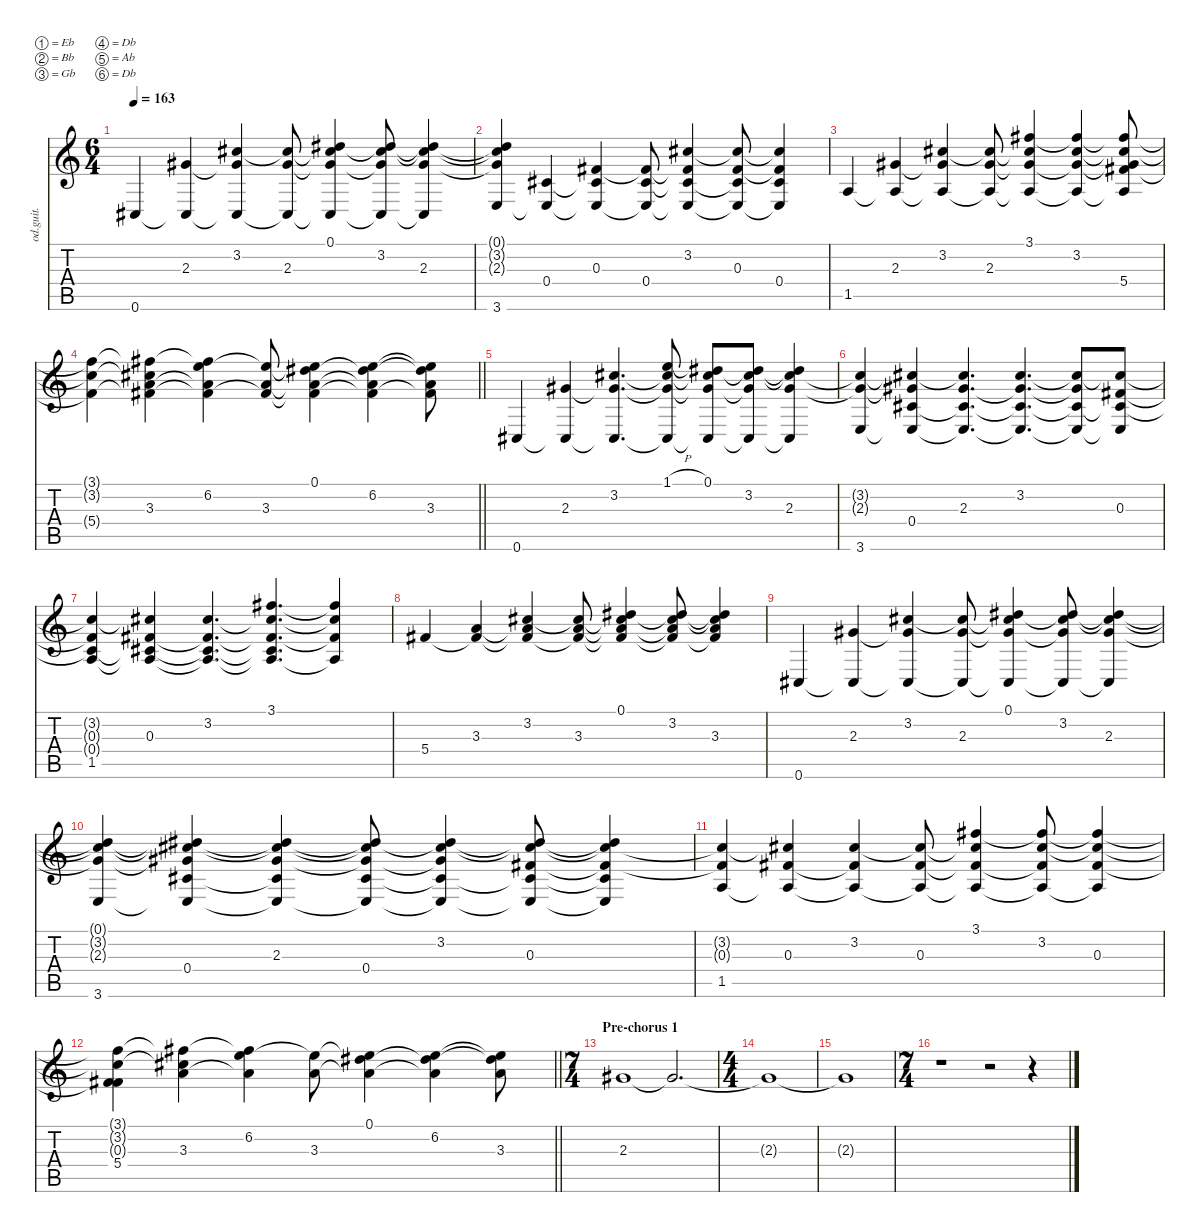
\defaultSystemsLayout 4
\hideDynamics
\bracketExtendMode nobrackets
\otherSystemsTrackNameOrientation horizontal
\track ("Clean Guitar/Solo Guitar" "od.guit.") {instrument overdrivenguitar}
\staff {score tabs}
\tuning (Eb4 Bb3 Gb3 Db3 Ab2 Db2)
\ts (6 4)
\tempo 163
\clef g2
\ks c
0.6{acc #}.4{dy f beam Up} (2.3{acc #} 0.6{t acc #}).4{beam Up} (3.2{acc #} 2.3{t acc #} 0.6{t acc #}).4{beam Up} (2.3{acc #} 3.2{t acc #} 0.6{t acc #}).8{beam Up} (0.1{acc #} 3.2{t acc #} 2.3{t acc #} 0.6{t acc #}).4{beam Up} (3.2{acc #} 2.3{t acc #} 0.1{t acc #} 0.6{t acc #}).8{beam Up} (0.1{t acc #} 3.2{t acc #} 2.3{acc #} 0.6{t acc #}).4{beam Up} |
(0.1{t acc #} 3.2{t acc #} 2.3{t acc #} 3.6).4{beam Up} (0.4{acc #} 3.6{t}).4{beam Up} (0.3{acc #} 0.4{t acc #} 3.6{t}).4{beam Up} (0.4{acc #} 0.3{t acc #} 3.6{t}).8{beam Up} (3.2{acc #} 0.3{t acc #} 0.4{t acc #} 3.6{t}).4{beam Up} (0.3{acc #} 0.4{t acc #} 3.2{t acc #} 3.6{t}).8{beam Up} (3.2{t acc #} 0.3{t acc #} 0.4{acc #} 3.6{t}).4{beam Up} |
1.5.4{beam Up} (2.3{acc #} 1.5{t}).4{beam Up} (3.2{acc #} 2.3{t acc #} 1.5{t}).4{beam Up} (2.3{acc #} 3.2{t acc #} 1.5{t}).8{beam Up} (3.1{acc #} 3.2{t acc #} 2.3{t acc #} 1.5{t}).4{beam Up} (3.1{t acc #} 3.2{acc #} 2.3{t acc #} 1.5{t}).4{beam Up} (3.1{t acc #} 3.2{t acc #} 2.3{t acc #} 5.4{acc #} 1.5{t}).8{beam Up} |
\barLineRight lightlight
(5.4{t acc #} 3.2{t acc #} 3.1{t acc #}).4{beam Down} (3.2{t acc #} 3.3 3.1{t acc #} 5.4{t acc #}).4{beam Down} (3.1{t acc #} 6.2 3.3{t} 5.4{t acc #}).4{beam Down} (6.2{t} 3.3 5.4{t acc #}).8{beam Up} (0.1{acc #} 6.2{t} 3.3{t} 5.4{t acc #}).4{beam Down} (0.1{t acc #} 6.2 3.3{t} 5.4{t acc #}).4{beam Down} (0.1{t acc #} 6.2{t} 3.3 5.4{t acc #}).8{beam Down} |
\section ("" "")
0.6{acc #}.4{beam Up} (2.3{acc #} 0.6{t acc #}).4{beam Up} (3.2{acc #} 2.3{t acc #} 0.6{t acc #}).4{d beam Up} (1.1{h} 3.2{t acc #} 2.3{t acc #} 0.6{t acc #}).8{beam Up} (0.1{acc #} 3.2{t acc #} 2.3{t acc #} 0.6{t acc #}).8{beam Up} (3.2{acc #} 2.3{t acc #} 0.6{t acc #} 0.1{t acc #}).8{beam Up} (0.1{t acc #} 3.2{t acc #} 2.3{acc #} 0.6{t acc #}).4{beam Up} |
(3.2{t acc #} 2.3{t acc #} 3.6).4{beam Up} (2.3{t acc #} 0.4{acc #} 3.2{t acc #} 3.6{t}).4{beam Up} (3.2{t acc #} 2.3{acc #} 0.4{t acc #} 3.6{t}).4{d beam Up} (3.2{acc #} 2.3{t acc #} 0.4{t acc #} 3.6{t}).4{d beam Up} (3.2{t acc #} 2.3{t acc #} 0.4{t acc #} 3.6{t}).8{beam Up} (3.2{t acc #} 0.3{acc #} 0.4{t acc #} 3.6{t}).8{beam Up} |
(0.3{t acc #} 1.5 3.2{t acc #} 0.4{t acc #}).4{beam Up} (3.2{t acc #} 0.3{acc #} 0.4{t acc #} 1.5{t}).4{beam Up} (3.2{acc #} 0.3{t acc #} 0.4{t acc #} 1.5{t}).4{d beam Up} (3.1{acc #} 3.2{t acc #} 0.3{t acc #} 0.4{t acc #} 1.5{t}).4{d beam Up} (3.1{t acc #} 3.2{t acc #} 0.3{t acc #} 1.5{t}).4{beam Up} |
5.4{acc #}.4{beam Up} (3.3 5.4{t acc #}).4{beam Up} (3.2{acc #} 3.3{t} 5.4{t acc #}).4{beam Up} (3.3 3.2{t acc #} 5.4{t acc #}).8{beam Up} (0.1{acc #} 3.2{t acc #} 3.3{t} 5.4{t acc #}).4{beam Up} (3.2{acc #} 3.3{t} 0.1{t acc #} 5.4{t acc #}).8{beam Up} (0.1{t acc #} 3.2{t acc #} 3.3 5.4{t acc #}).4{beam Up} |
0.6{acc #}.4{beam Up} (2.3{acc #} 0.6{t acc #}).4{beam Up} (3.2{acc #} 2.3{t acc #} 0.6{t acc #}).4{beam Up} (2.3{acc #} 3.2{t acc #} 0.6{t acc #}).8{beam Up} (0.1{acc #} 3.2{t acc #} 2.3{t acc #} 0.6{t acc #}).4{beam Up} (3.2{acc #} 2.3{t acc #} 0.1{t acc #} 0.6{t acc #}).8{beam Up} (0.1{t acc #} 3.2{t acc #} 2.3{acc #} 0.6{t acc #}).4{beam Up} |
(3.6 2.3{t acc #} 3.2{t acc #} 0.1{t acc #}).4{beam Up} (2.3{t acc #} 0.4{acc #} 3.2{t acc #} 0.1{t acc #} 3.6{t}).4{beam Up} (2.3{acc #} 0.4{t acc #} 3.2{t acc #} 0.1{t acc #} 3.6{t}).4{beam Up} (3.2{t acc #} 0.4{acc #} 2.3{t acc #} 0.1{t acc #} 3.6{t}).8{beam Up} (3.2{acc #} 2.3{t acc #} 0.4{t acc #} 0.1{t acc #} 3.6{t}).4{beam Up} (0.3{acc #} 0.4{t acc #} 0.1{t acc #} 3.2{t acc #} 3.6{t}).8{beam Up} (0.1{t acc #} 3.2{t acc #} 0.3{t acc #} 0.4{t acc #} 3.6{t}).4{beam Up} |
(0.3{t acc #} 1.5 3.2{t acc #}).4{beam Up} (3.2{t acc #} 0.3{acc #} 1.5{t}).4{beam Up} (3.2{acc #} 0.3{t acc #} 1.5{t}).4{beam Up} (0.3{acc #} 3.2{t acc #} 1.5{t}).8{beam Up} (3.1{acc #} 3.2{t acc #} 0.3{t acc #} 1.5{t}).4{beam Up} (3.1{t acc #} 3.2{acc #} 0.3{t acc #} 1.5{t}).8{beam Up} (3.1{t acc #} 3.2{t acc #} 0.3{acc #} 1.5{t}).4{beam Up} |
\barLineRight lightlight
(0.3{t acc #} 5.4{acc #} 3.2{t acc #} 3.1{t acc #}).4{beam Down} (3.2{t acc #} 3.3 3.1{t acc #}).4{beam Down} (3.1{t acc #} 6.2 3.3{t}).4{beam Down} (6.2{t} 3.3).8{beam Down} (0.1{acc #} 6.2{t} 3.3{t}).4{beam Down} (0.1{t acc #} 6.2 3.3{t}).4{beam Down} (0.1{t acc #} 6.2{t} 3.3).8{beam Down} |
\ts (7 4)
\beaming (8 6 4 4)
\section ("" "Pre-chorus 1")
2.3{acc #}.1{beam Up} 2.3{t acc #}.2{d beam Up} |
\ts (4 4)
\beaming (8 2 2 2 2)
2.3{t acc #}.1{beam Up} |
2.3{t acc #}.1{beam Up} |
\ts (7 4)
\beaming (8 2 2 2 8)
r.1{beam Down} r.2{beam Down} r.4{beam Down}
